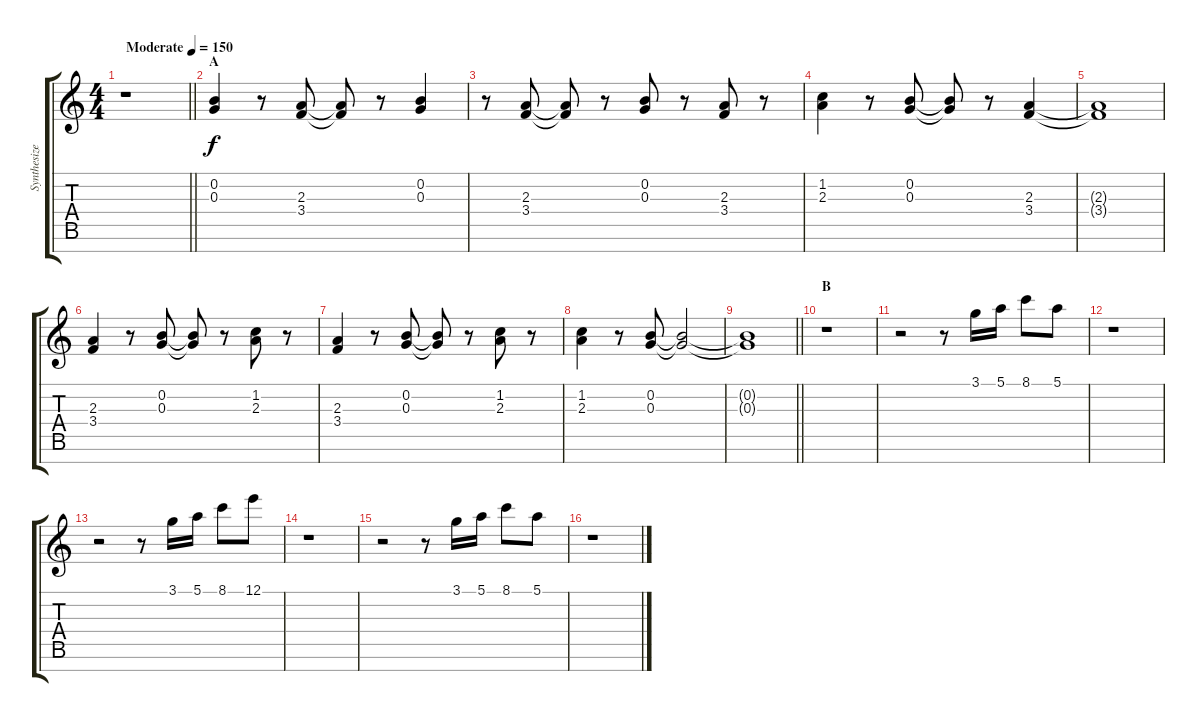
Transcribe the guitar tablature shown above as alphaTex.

\track ("Synthesizer II" "Synthesize") {instrument lead2sawtooth}
\staff {score tabs}
\tuning (E5 B4 G4 D4 A3 E3 B2) {hide}
\ts (4 4)
\tempo (150 "Moderate")
\clef g2
\barLineRight lightlight
\ks c
r.1{dy f instrument lead2sawtooth} |
\section ("" "A")
(0.2 0.3).4 r.8 (2.3 3.4).8 (2.3{t} 3.4{t}).8 r.8 (0.2 0.3).4 |
r.8 (2.3 3.4).8 (2.3{t} 3.4{t}).8 r.8 (0.2 0.3).8 r.8 (2.3 3.4).8 r.8 |
(1.2 2.3).4 r.8 (0.2 0.3).8 (0.2{t} 0.3{t}).8 r.8 (2.3 3.4).4 |
(2.3{t} 3.4{t}).1 |
(2.3 3.4).4 r.8 (0.2 0.3).8 (0.2{t} 0.3{t}).8 r.8 (1.2 2.3).8 r.8 |
(2.3 3.4).4 r.8 (0.2 0.3).8 (0.2{t} 0.3{t}).8 r.8 (1.2 2.3).8 r.8 |
(1.2 2.3).4 r.8 (0.2 0.3).8 (0.2{t} 0.3{t}).2 |
\barLineRight lightlight
(0.2{t} 0.3{t}).1 |
\section ("" "B")
r.1 |
r.2 r.8 3.1.16 5.1.16 8.1.8 5.1.8 |
r.1 |
r.2 r.8 3.1.16 5.1.16 8.1.8 12.1.8 |
r.1 |
r.2 r.8 3.1.16 5.1.16 8.1.8 5.1.8 |
r.1
